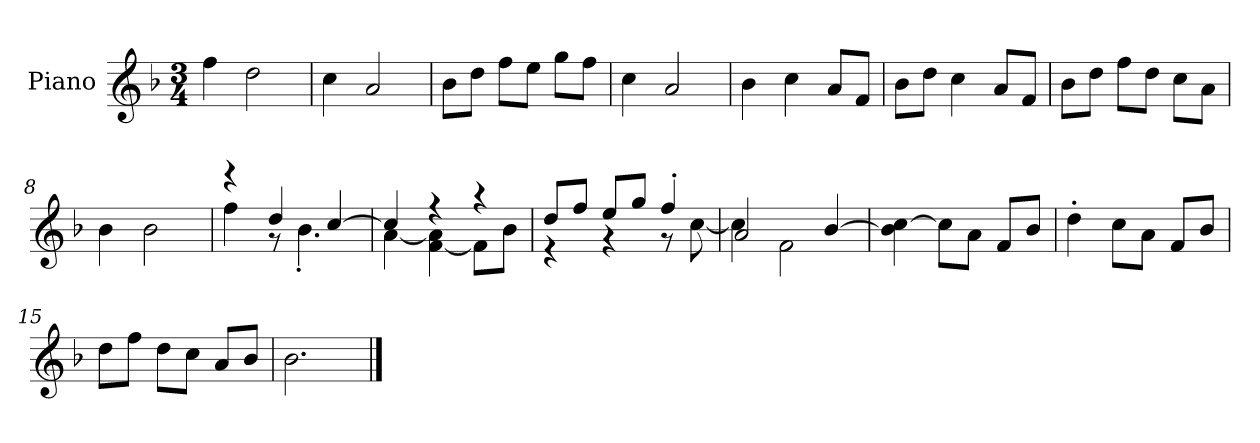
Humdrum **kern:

**kern
*part1
*staff1
*I"Piano
*I'P-no
*clefG2
*k[b-]
*M3/4
*MM179
=1
4ff\
2dd\
=2
4cc\
2a/
=3
8b-\L
8dd\J
8ff\L
8ee\J
8gg\L
8ff\J
=4
4cc\
2a/
=5
4b-\
4cc\
8a/L
8f/J
=6
8b-\L
8dd\J
4cc\
8a/L
8f/J
=7
8b-\L
8dd\J
8ff\L
8dd\J
8cc\L
8a\J
=8
4b-\
2b-\
=9
*^
4r	4ff\
4dd/	8r
.	4.b-'\
[4cc/	.
!!LO:LB:g=z	!!
=10	=10
4cc/]	[4a\
4r	[4f\ 4a\]
4r	8f\L]
.	8b-\J
=11	=11
8dd/L	4r
8ff/J	.
8ee/L	4r
8gg/J	.
4ff'/	8r
.	[8cc\
=12	=12
2a/	4cc\]
.	2f\
[4b-/	.
*v	*v
=13
4b-\] [4cc\
8cc\L]
8a\J
8f/L
8b-/J
=14
4dd'\
8cc\L
8a\J
8f/L
8b-/J
=15
8dd\L
8ff\J
8dd\L
8cc\J
8a/L
8b-/J
=16
2.b-\
==
*-
